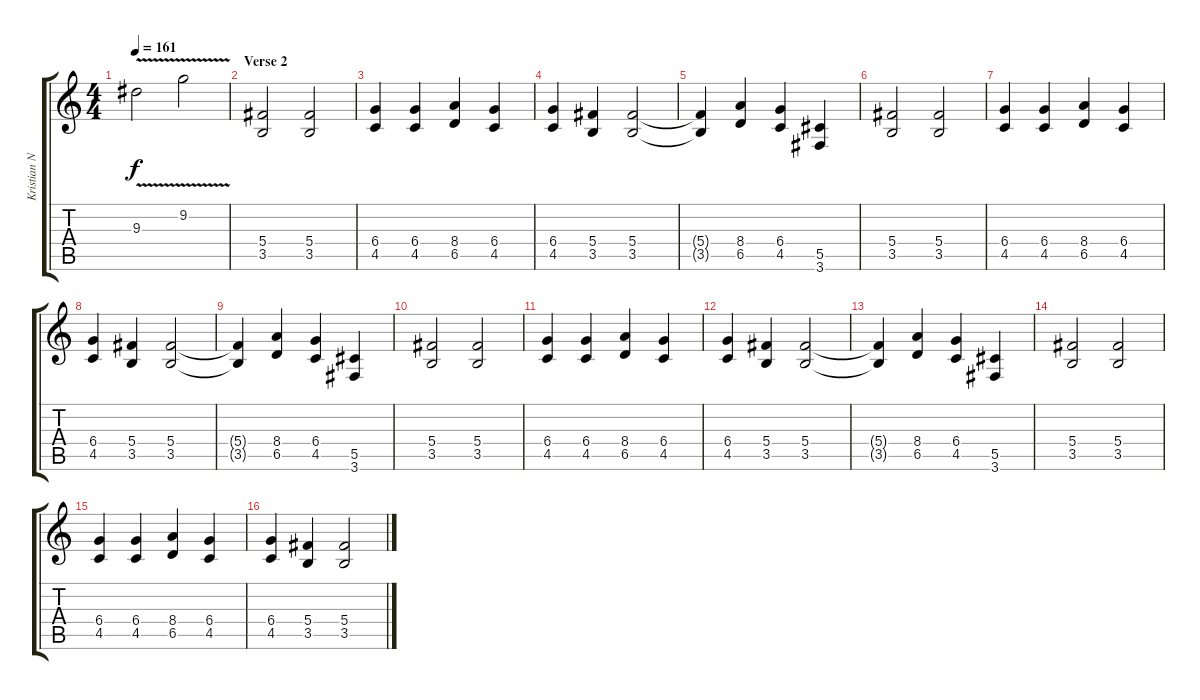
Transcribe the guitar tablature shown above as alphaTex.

\track ("Kristian Niemann" "Kristian N") {instrument distortionguitar}
\staff {score tabs}
\tuning (Eb4 Bb3 Gb3 Db3 Ab2 Eb2) {hide}
\ts (4 4)
\tempo 161
\clef g2
\ks c
9.3{v}.2{dy f} 9.2{v}.2 |
\section ("" "Verse 2")
(5.4 3.5).2{volume 13} (5.4 3.5).2 |
(6.4 4.5).4 (6.4 4.5).4 (8.4 6.5).4 (6.4 4.5).4 |
(6.4 4.5).4 (5.4 3.5).4 (5.4 3.5).2 |
(5.4{t} 3.5{t}).4 (8.4 6.5).4 (6.4 4.5).4 (5.5 3.6).4 |
(5.4 3.5).2 (5.4 3.5).2 |
(6.4 4.5).4 (6.4 4.5).4 (8.4 6.5).4 (6.4 4.5).4 |
(6.4 4.5).4 (5.4 3.5).4 (5.4 3.5).2 |
(5.4{t} 3.5{t}).4 (8.4 6.5).4 (6.4 4.5).4 (5.5 3.6).4 |
(5.4 3.5).2 (5.4 3.5).2 |
(6.4 4.5).4 (6.4 4.5).4 (8.4 6.5).4 (6.4 4.5).4 |
(6.4 4.5).4 (5.4 3.5).4 (5.4 3.5).2 |
(5.4{t} 3.5{t}).4 (8.4 6.5).4 (6.4 4.5).4 (5.5 3.6).4 |
(5.4 3.5).2 (5.4 3.5).2 |
(6.4 4.5).4 (6.4 4.5).4 (8.4 6.5).4 (6.4 4.5).4 |
(6.4 4.5).4 (5.4 3.5).4 (5.4 3.5).2
